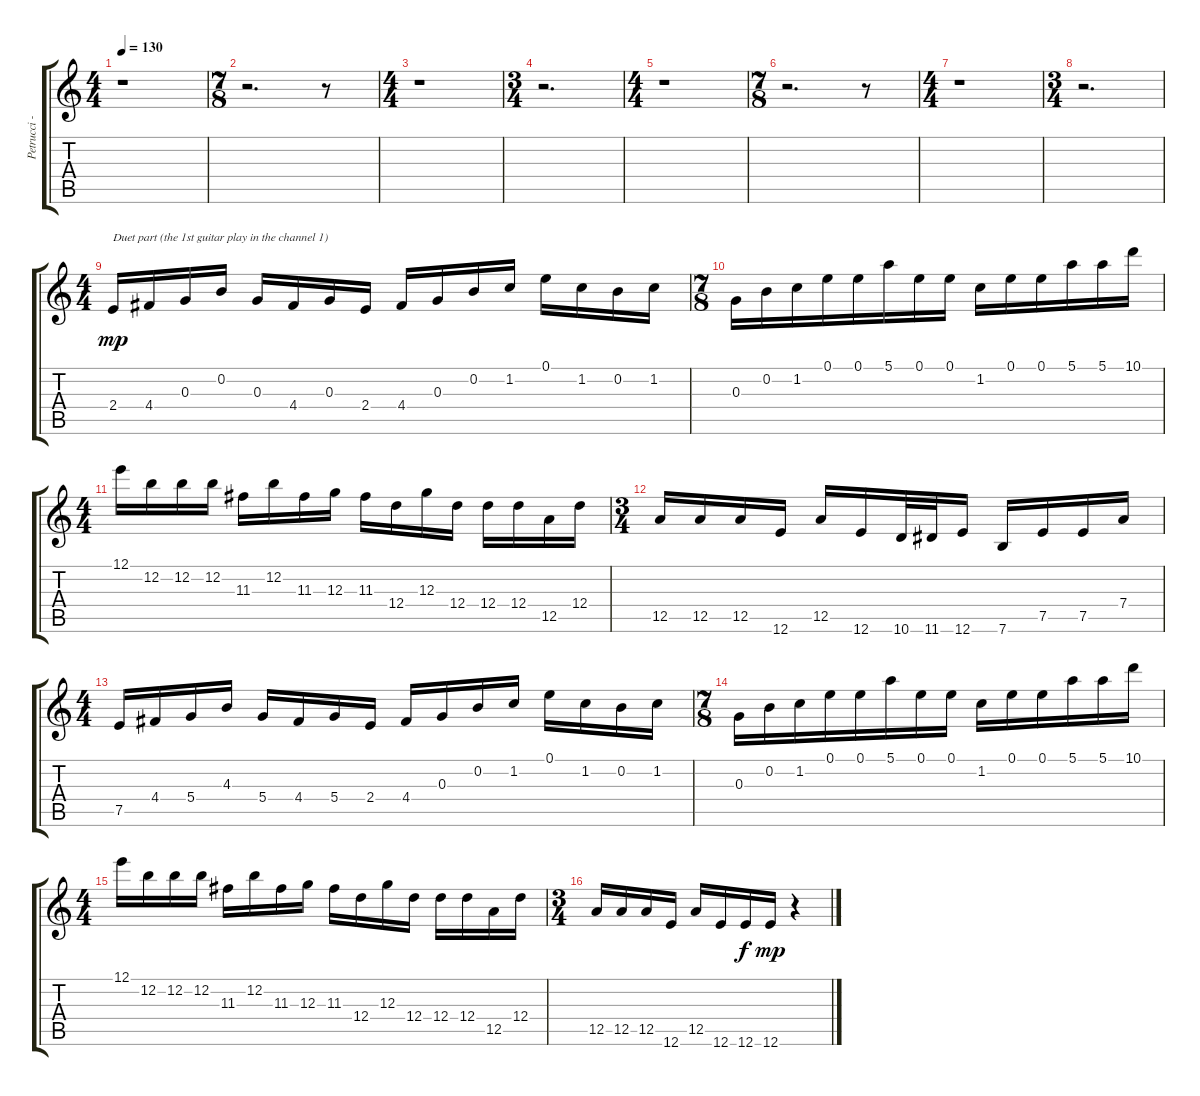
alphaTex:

\track ("Petrucci -  SoloGuitar" "Petrucci -") {instrument distortionguitar}
\staff {score tabs}
\tuning (E4 B3 G3 D3 A2 E2) {hide}
\ts (4 4)
\tempo 130
\clef g2
\ks c
r.1{dy f} |
\ts (7 8)
r.2{d} r.8 |
\ts (4 4)
r.1 |
\ts (3 4)
r.2{d} |
\ts (4 4)
r.1 |
\ts (7 8)
r.2{d} r.8 |
\ts (4 4)
r.1 |
\ts (3 4)
r.2{d} |
\ts (4 4)
2.4.16{txt "Duet part (the 1st guitar play in the channel 1)" dy mp} 4.4.16 0.3.16 0.2.16 0.3.16 4.4.16 0.3.16 2.4.16 4.4.16 0.3.16 0.2.16 1.2.16 0.1.16 1.2.16 0.2.16 1.2.16 |
\ts (7 8)
0.3.16 0.2.16 1.2.16 0.1.16 0.1.16 5.1.16 0.1.16 0.1.16 1.2.16 0.1.16 0.1.16 5.1.16 5.1.16 10.1.16 |
\ts (4 4)
12.1.16 12.2.16 12.2.16 12.2.16 11.3.16 12.2.16 11.3.16 12.3.16 11.3.16 12.4.16 12.3.16 12.4.16 12.4.16 12.4.16 12.5.16 12.4.16 |
\ts (3 4)
12.5.16 12.5.16 12.5.16 12.6.16 12.5.16 12.6.16 10.6.32 11.6.32 12.6.16 7.6.16 7.5.16 7.5.16 7.4.16 |
\ts (4 4)
7.5.16 4.4.16 5.4.16 4.3.16 5.4.16 4.4.16 5.4.16 2.4.16 4.4.16 0.3.16 0.2.16 1.2.16 0.1.16 1.2.16 0.2.16 1.2.16 |
\ts (7 8)
0.3.16 0.2.16 1.2.16 0.1.16 0.1.16 5.1.16 0.1.16 0.1.16 1.2.16 0.1.16 0.1.16 5.1.16 5.1.16 10.1.16 |
\ts (4 4)
12.1.16 12.2.16 12.2.16 12.2.16 11.3.16 12.2.16 11.3.16 12.3.16 11.3.16 12.4.16 12.3.16 12.4.16 12.4.16 12.4.16 12.5.16 12.4.16 |
\ts (3 4)
12.5.16 12.5.16 12.5.16 12.6.16 12.5.16 12.6.16 12.6.16{dy f} 12.6.16{dy mp} r.4
